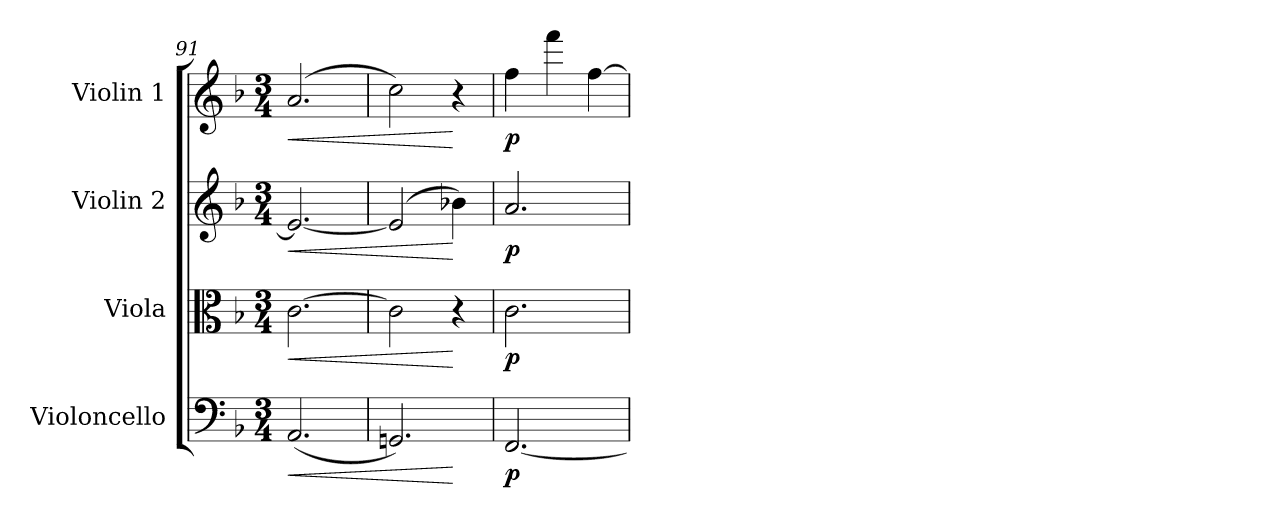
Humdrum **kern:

**kern	**dynam	**kern	**dynam	**kern	**dynam	**kern	**dynam
*part4	*part4	*part3	*part3	*part2	*part2	*part1	*part1
*staff4	*staff4	*staff3	*staff3	*staff2	*staff2	*staff1	*staff1
*I"Violoncello	*	*I"Viola	*	*I"Violin 2	*	*I"Violin 1	*
*I'Vc	*	*I'Vla	*	*I'Vln	*	*I'Vln	*
*clefF4	*	*clefC3	*	*clefG2	*	*clefG2	*
*k[b-]	*	*k[b-]	*	*k[b-]	*	*k[b-]	*
*M3/4	*	*M3/4	*	*M3/4	*	*M3/4	*
=91	=91	=91	=91	=91	=91	=91	=91
!	!LO:HP:b	!	!LO:HP:b	!	!LO:HP:b	!	!LO:HP:b
(2.AA/	<	[2.c\	<	2.e/_	<	(2.a/	<
=92	=92	=92	=92	=92	=92	=92	=92
*^	*	*	*	*	*	*	*
2.GGn/)	2ryy	.	2c\]	.	(2e/]	.	2cc\)	.
.	4ryy	[	4r	[	4b-X\)	[	4r	[
!!LO:LB:g=z
=93	=93	=93	=93	=93	=93	=93	=93	=93
!	!	!LO:DY:b	!	!LO:DY:b	!	!LO:DY:b	!	!LO:DY:b
*v	*v	*	*	*	*	*	*	*
[2.FF/	p	2.c\	p	2.a/	p	4ff\	p
.	.	.	.	.	.	4fff\	.
.	.	.	.	.	.	[4ff\	.
=	=	=	=	=	=	=	=
*-	*-	*-	*-	*-	*-	*-	*-
